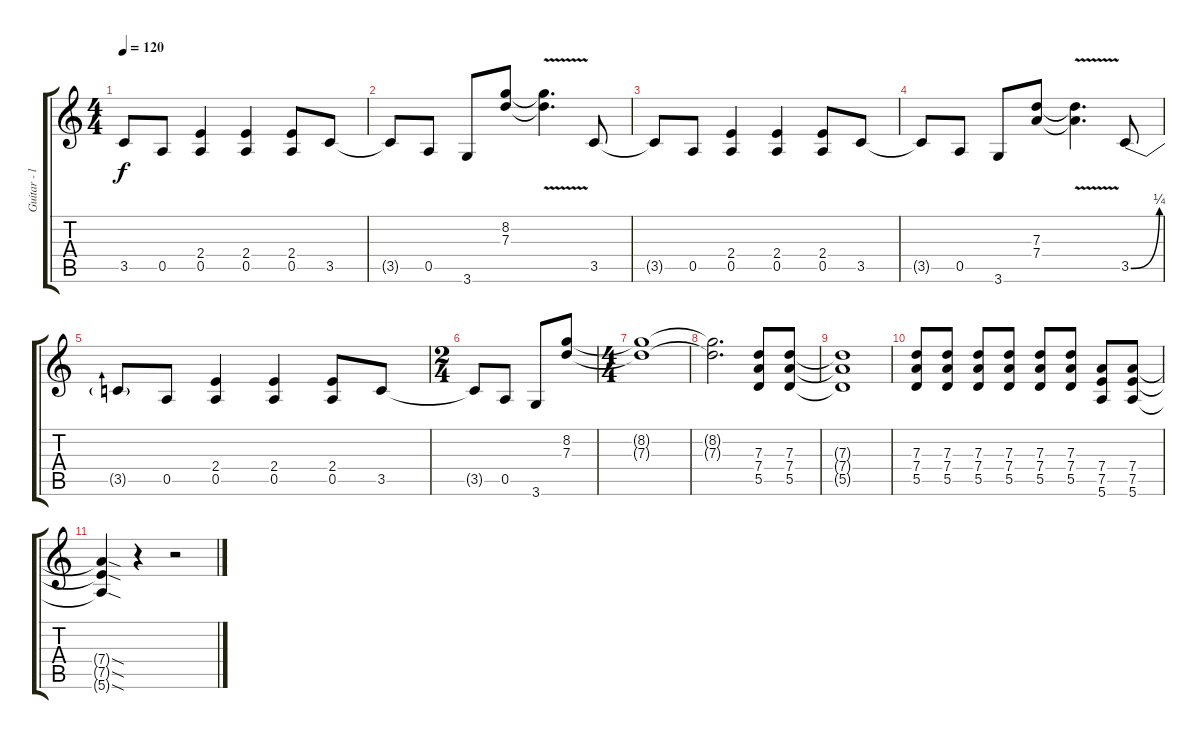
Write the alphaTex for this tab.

\track ("Guitar - left" "Guitar - l") {instrument distortionguitar}
\staff {score tabs}
\tuning (E4 B3 G3 D3 A2 E2) {hide}
\ts (4 4)
\tempo 120
\clef g2
\ks c
3.5{t}.8{dy f} 0.5.8 (2.4 0.5).4 (2.4 0.5).4 (2.4 0.5).8 3.5.8 |
3.5{t}.8 0.5.8 3.6.8 (8.2 7.3).8 (8.2{v t} 7.3{v t}).4{d} 3.5.8 |
3.5{t}.8 0.5.8 (2.4 0.5).4 (2.4 0.5).4 (2.4 0.5).8 3.5.8 |
3.5{t}.8 0.5.8 3.6.8 (7.3 7.4).8 (7.3{v t} 7.4{v t}).4{d} 3.5{be (bend 0 0 60 1)}.8 |
3.5{t}.8 0.5.8 (2.4 0.5).4 (2.4 0.5).4 (2.4 0.5).8 3.5.8 |
\ts (2 4)
3.5{t}.8 0.5.8 3.6.8 (8.2 7.3).8 |
\ts (4 4)
(8.2{t} 7.3{t}).1 |
(8.2{t} 7.3{t}).2{d} (7.3 7.4 5.5).8 (7.3 7.4 5.5).8 |
(7.3{t} 7.4{t} 5.5{t}).1 |
(7.3 7.4 5.5).8 (7.3 7.4 5.5).8 (7.3 7.4 5.5).8 (7.3 7.4 5.5).8 (7.3 7.4 5.5).8 (7.3 7.4 5.5).8 (7.4 7.5 5.6).8 (7.4 7.5 5.6).8 |
(7.4{sod t} 7.5{sod t} 5.6{sod t}).4 r.4 r.2
